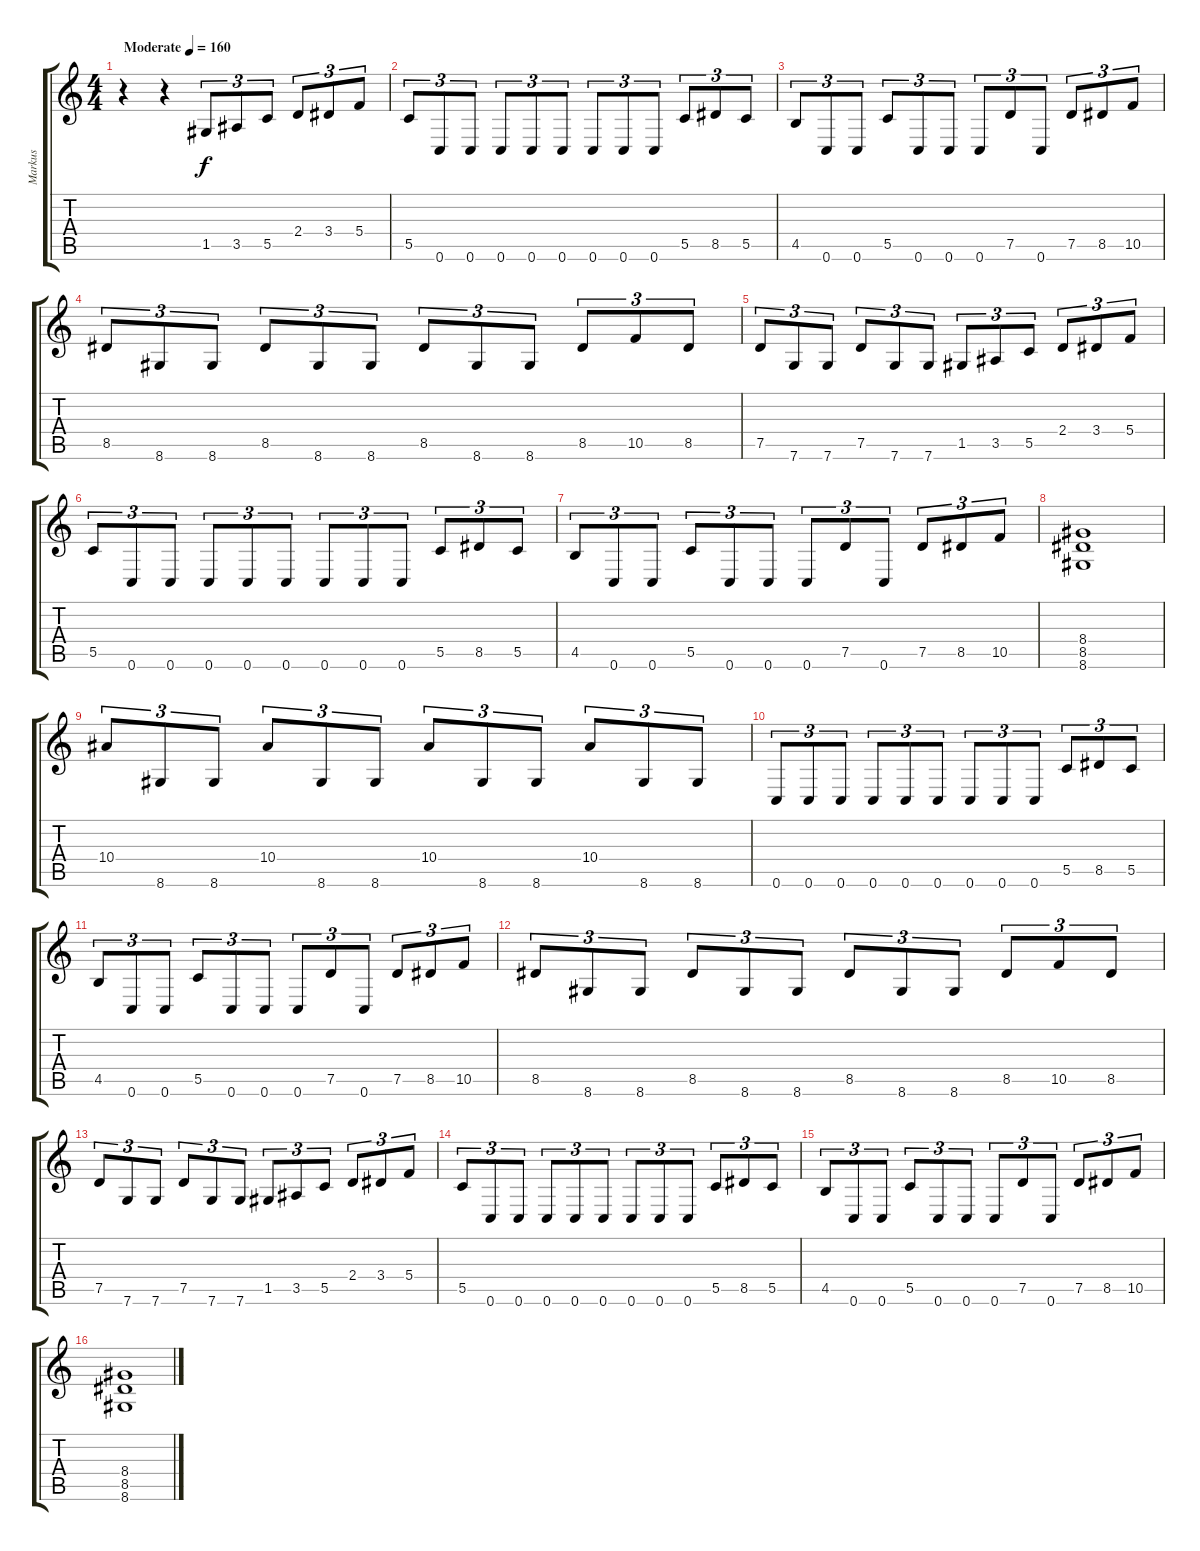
\track ("Markus" "Markus") {instrument distortionguitar}
\staff {score tabs}
\tuning (D4 A3 F3 C3 G2 C2) {hide}
\ts (4 4)
\tempo (160 "Moderate")
\clef g2
\ks c
r.4{dy f instrument distortionguitar} r.4 1.5.8{tu (3 2)} 3.5.8{tu (3 2)} 5.5.8{tu (3 2)} 2.4.8{tu (3 2)} 3.4.8{tu (3 2)} 5.4.8{tu (3 2)} |
5.5.8{tu (3 2)} 0.6.8{tu (3 2)} 0.6.8{tu (3 2)} 0.6.8{tu (3 2)} 0.6.8{tu (3 2)} 0.6.8{tu (3 2)} 0.6.8{tu (3 2)} 0.6.8{tu (3 2)} 0.6.8{tu (3 2)} 5.5.8{tu (3 2)} 8.5.8{tu (3 2)} 5.5.8{tu (3 2)} |
4.5.8{tu (3 2)} 0.6.8{tu (3 2)} 0.6.8{tu (3 2)} 5.5.8{tu (3 2)} 0.6.8{tu (3 2)} 0.6.8{tu (3 2)} 0.6.8{tu (3 2)} 7.5.8{tu (3 2)} 0.6.8{tu (3 2)} 7.5.8{tu (3 2)} 8.5.8{tu (3 2)} 10.5.8{tu (3 2)} |
8.5.8{tu (3 2)} 8.6.8{tu (3 2)} 8.6.8{tu (3 2)} 8.5.8{tu (3 2)} 8.6.8{tu (3 2)} 8.6.8{tu (3 2)} 8.5.8{tu (3 2)} 8.6.8{tu (3 2)} 8.6.8{tu (3 2)} 8.5.8{tu (3 2)} 10.5.8{tu (3 2)} 8.5.8{tu (3 2)} |
7.5.8{tu (3 2)} 7.6.8{tu (3 2)} 7.6.8{tu (3 2)} 7.5.8{tu (3 2)} 7.6.8{tu (3 2)} 7.6.8{tu (3 2)} 1.5.8{tu (3 2)} 3.5.8{tu (3 2)} 5.5.8{tu (3 2)} 2.4.8{tu (3 2)} 3.4.8{tu (3 2)} 5.4.8{tu (3 2)} |
5.5.8{tu (3 2)} 0.6.8{tu (3 2)} 0.6.8{tu (3 2)} 0.6.8{tu (3 2)} 0.6.8{tu (3 2)} 0.6.8{tu (3 2)} 0.6.8{tu (3 2)} 0.6.8{tu (3 2)} 0.6.8{tu (3 2)} 5.5.8{tu (3 2)} 8.5.8{tu (3 2)} 5.5.8{tu (3 2)} |
4.5.8{tu (3 2)} 0.6.8{tu (3 2)} 0.6.8{tu (3 2)} 5.5.8{tu (3 2)} 0.6.8{tu (3 2)} 0.6.8{tu (3 2)} 0.6.8{tu (3 2)} 7.5.8{tu (3 2)} 0.6.8{tu (3 2)} 7.5.8{tu (3 2)} 8.5.8{tu (3 2)} 10.5.8{tu (3 2)} |
(8.4 8.5 8.6).1 |
10.4.8{tu (3 2)} 8.6.8{tu (3 2)} 8.6.8{tu (3 2)} 10.4.8{tu (3 2)} 8.6.8{tu (3 2)} 8.6.8{tu (3 2)} 10.4.8{tu (3 2)} 8.6.8{tu (3 2)} 8.6.8{tu (3 2)} 10.4.8{tu (3 2)} 8.6.8{tu (3 2)} 8.6.8{tu (3 2)} |
0.6.8{tu (3 2)} 0.6.8{tu (3 2)} 0.6.8{tu (3 2)} 0.6.8{tu (3 2)} 0.6.8{tu (3 2)} 0.6.8{tu (3 2)} 0.6.8{tu (3 2)} 0.6.8{tu (3 2)} 0.6.8{tu (3 2)} 5.5.8{tu (3 2)} 8.5.8{tu (3 2)} 5.5.8{tu (3 2)} |
4.5.8{tu (3 2)} 0.6.8{tu (3 2)} 0.6.8{tu (3 2)} 5.5.8{tu (3 2)} 0.6.8{tu (3 2)} 0.6.8{tu (3 2)} 0.6.8{tu (3 2)} 7.5.8{tu (3 2)} 0.6.8{tu (3 2)} 7.5.8{tu (3 2)} 8.5.8{tu (3 2)} 10.5.8{tu (3 2)} |
8.5.8{tu (3 2)} 8.6.8{tu (3 2)} 8.6.8{tu (3 2)} 8.5.8{tu (3 2)} 8.6.8{tu (3 2)} 8.6.8{tu (3 2)} 8.5.8{tu (3 2)} 8.6.8{tu (3 2)} 8.6.8{tu (3 2)} 8.5.8{tu (3 2)} 10.5.8{tu (3 2)} 8.5.8{tu (3 2)} |
7.5.8{tu (3 2)} 7.6.8{tu (3 2)} 7.6.8{tu (3 2)} 7.5.8{tu (3 2)} 7.6.8{tu (3 2)} 7.6.8{tu (3 2)} 1.5.8{tu (3 2)} 3.5.8{tu (3 2)} 5.5.8{tu (3 2)} 2.4.8{tu (3 2)} 3.4.8{tu (3 2)} 5.4.8{tu (3 2)} |
5.5.8{tu (3 2)} 0.6.8{tu (3 2)} 0.6.8{tu (3 2)} 0.6.8{tu (3 2)} 0.6.8{tu (3 2)} 0.6.8{tu (3 2)} 0.6.8{tu (3 2)} 0.6.8{tu (3 2)} 0.6.8{tu (3 2)} 5.5.8{tu (3 2)} 8.5.8{tu (3 2)} 5.5.8{tu (3 2)} |
4.5.8{tu (3 2)} 0.6.8{tu (3 2)} 0.6.8{tu (3 2)} 5.5.8{tu (3 2)} 0.6.8{tu (3 2)} 0.6.8{tu (3 2)} 0.6.8{tu (3 2)} 7.5.8{tu (3 2)} 0.6.8{tu (3 2)} 7.5.8{tu (3 2)} 8.5.8{tu (3 2)} 10.5.8{tu (3 2)} |
(8.4 8.5 8.6).1
